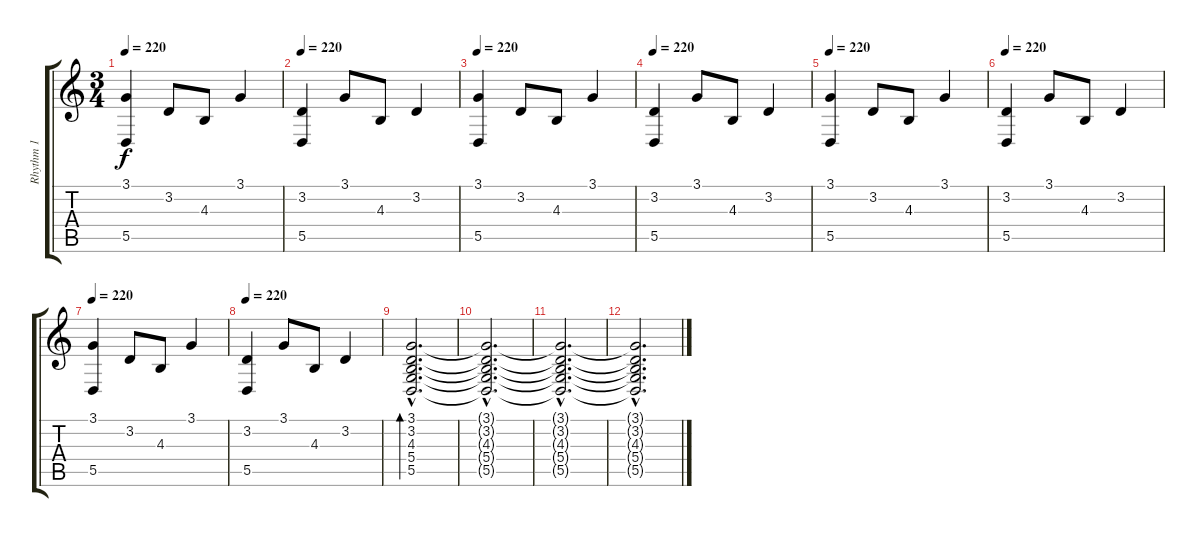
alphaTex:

\track ("Rhythm 1" "Rhythm 1") {instrument harpsichord}
\staff {score tabs}
\tuning (E4 B3 G3 D3 A2 E2) {hide}
\ts (3 4)
\tempo 220
\clef g2
\ks c
(3.1 5.5).4{dy f} 3.2.8 4.3.8 3.1.4 |
\tempo 220
(3.2 5.5).4 3.1.8 4.3.8 3.2.4 |
\tempo 220
(3.1 5.5).4 3.2.8 4.3.8 3.1.4 |
\tempo 220
(3.2 5.5).4 3.1.8 4.3.8 3.2.4 |
\tempo 220
(3.1 5.5).4 3.2.8 4.3.8 3.1.4 |
\tempo 220
(3.2 5.5).4 3.1.8 4.3.8 3.2.4 |
\tempo 220
(3.1 5.5).4 3.2.8 4.3.8 3.1.4 |
\tempo 220
(3.2 5.5).4 3.1.8 4.3.8 3.2.4 |
(3.1{hac} 3.2{hac} 4.3{hac} 5.4{hac} 5.5{hac}).2{d bd 240} |
(3.1{hac t} 3.2{hac t} 4.3{hac t} 5.4{hac t} 5.5{hac t}).2{d} |
(3.1{hac t} 3.2{hac t} 4.3{hac t} 5.4{hac t} 5.5{hac t}).2{d} |
(3.1{hac t} 3.2{hac t} 4.3{hac t} 5.4{hac t} 5.5{hac t}).2{d}
